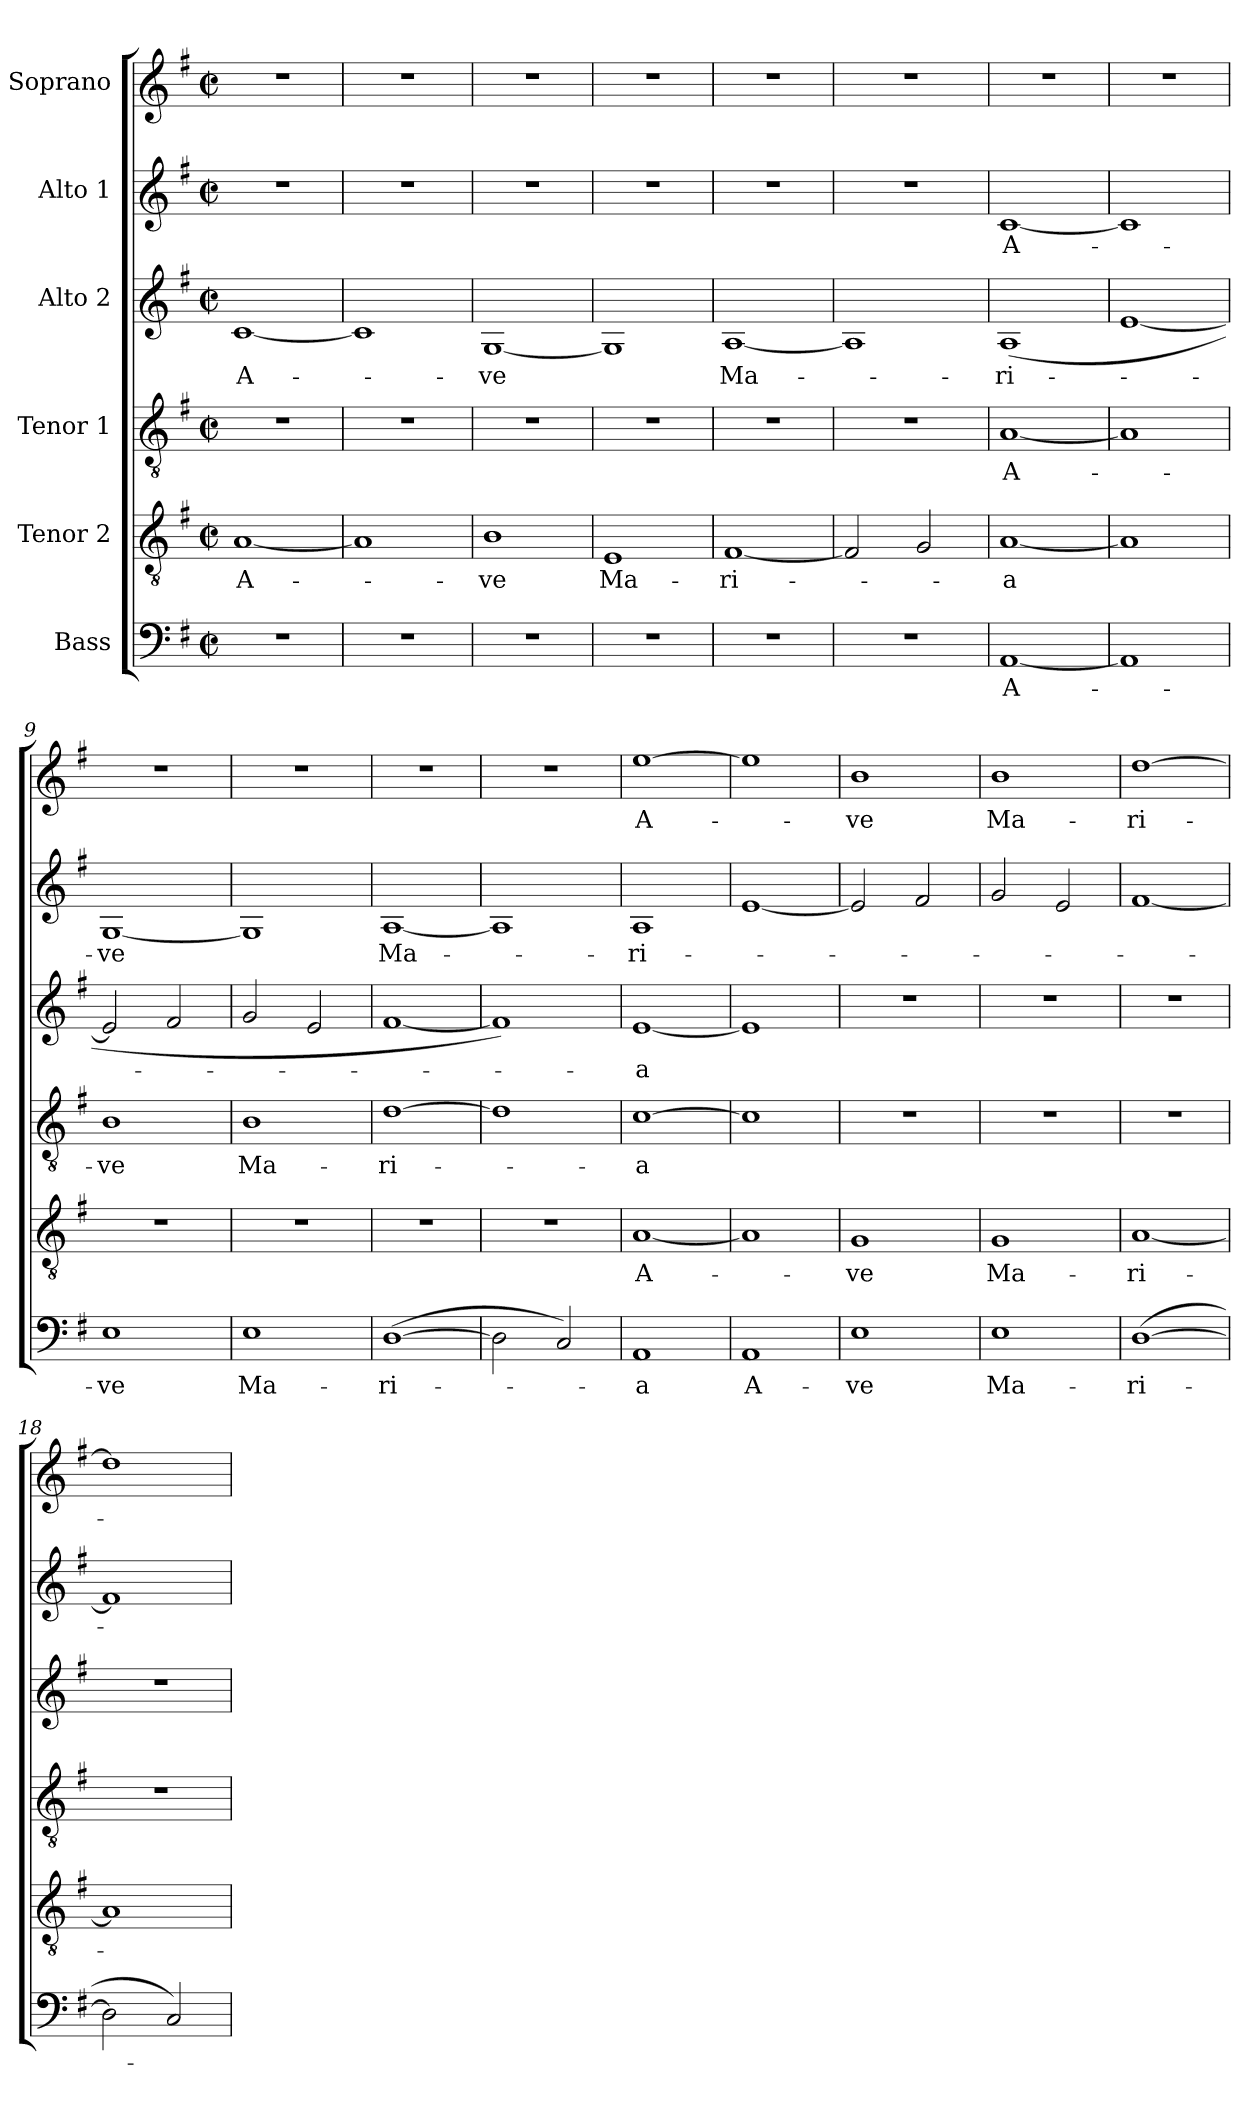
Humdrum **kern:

**kern	**text	**kern	**text	**kern	**text	**kern	**text	**kern	**text	**kern	**text
*part6	*part6	*part5	*part5	*part4	*part4	*part3	*part3	*part2	*part2	*part1	*part1
*staff6	*staff6	*staff5	*staff5	*staff4	*staff4	*staff3	*staff3	*staff2	*staff2	*staff1	*staff1
*I"Bass	*	*I"Tenor 2	*	*I"Tenor 1	*	*I"Alto 2	*	*I"Alto 1	*	*I"Soprano	*
*clefF4	*	*clefGv2	*	*clefGv2	*	*clefG2	*	*clefG2	*	*clefG2	*
*k[f#]	*	*k[f#]	*	*k[f#]	*	*k[f#]	*	*k[f#]	*	*k[f#]	*
*G:	*	*G:	*	*G:	*	*G:	*	*G:	*	*G:	*
*M2/2	*	*M2/2	*	*M2/2	*	*M2/2	*	*M2/2	*	*M2/2	*
*met(c|)	*	*met(c|)	*	*met(c|)	*	*met(c|)	*	*met(c|)	*	*met(c|)	*
*MM384	*	*MM384	*	*MM384	*	*MM384	*	*MM384	*	*MM384	*
=1	=1	=1	=1	=1	=1	=1	=1	=1	=1	=1	=1
!	!	!	!LO:LY:b	!	!	!	!LO:LY:b	!	!	!	!
1r	.	[1A	A-	1r	.	[1c	A-	1r	.	1r	.
=2	=2	=2	=2	=2	=2	=2	=2	=2	=2	=2	=2
1r	.	1A]	.	1r	.	1c]	.	1r	.	1r	.
=3	=3	=3	=3	=3	=3	=3	=3	=3	=3	=3	=3
!	!	!	!LO:LY:b	!	!	!	!LO:LY:b	!	!	!	!
1r	.	1B	-ve	1r	.	[1G	-ve	1r	.	1r	.
=4	=4	=4	=4	=4	=4	=4	=4	=4	=4	=4	=4
!	!	!	!LO:LY:b	!	!	!	!	!	!	!	!
1r	.	1E	Ma-	1r	.	1G]	.	1r	.	1r	.
=5	=5	=5	=5	=5	=5	=5	=5	=5	=5	=5	=5
!	!	!	!LO:LY:b	!	!	!	!LO:LY:b	!	!	!	!
1r	.	[1F#	-ri-	1r	.	[1A	Ma-	1r	.	1r	.
=6	=6	=6	=6	=6	=6	=6	=6	=6	=6	=6	=6
1r	.	2F#/]	.	1r	.	1A]	.	1r	.	1r	.
.	.	2G/	.	.	.	.	.	.	.	.	.
=7	=7	=7	=7	=7	=7	=7	=7	=7	=7	=7	=7
!	!LO:LY:b	!	!LO:LY:b	!	!LO:LY:b	!	!LO:LY:b	!	!LO:LY:b	!	!
[1AA	A-	[1A	-a	[1A	A-	(>1A	-ri-	[1c	A-	1r	.
=8	=8	=8	=8	=8	=8	=8	=8	=8	=8	=8	=8
1AA]	.	1A]	.	1A]	.	[1e	.	1c]	.	1r	.
!!LO:PB:g=z
=9	=9	=9	=9	=9	=9	=9	=9	=9	=9	=9	=9
!	!LO:LY:b	!	!	!	!LO:LY:b	!	!	!	!LO:LY:b	!	!
1E	-ve	1r	.	1B	-ve	2e/]	.	[1G	-ve	1r	.
.	.	.	.	.	.	2f#/	.	.	.	.	.
=10	=10	=10	=10	=10	=10	=10	=10	=10	=10	=10	=10
!	!LO:LY:b	!	!	!	!LO:LY:b	!	!	!	!	!	!
1E	Ma-	1r	.	1B	Ma-	2g/	.	1G]	.	1r	.
.	.	.	.	.	.	2e/	.	.	.	.	.
=11	=11	=11	=11	=11	=11	=11	=11	=11	=11	=11	=11
!	!LO:LY:b	!	!	!	!LO:LY:b	!	!	!	!LO:LY:b	!	!
(>[1D	-ri-	1r	.	[1d	-ri-	[1f#	.	[1A	Ma-	1r	.
=12	=12	=12	=12	=12	=12	=12	=12	=12	=12	=12	=12
2D\]	.	1r	.	1d]	.	1f#])	.	1A]	.	1r	.
2C/)	.	.	.	.	.	.	.	.	.	.	.
=13	=13	=13	=13	=13	=13	=13	=13	=13	=13	=13	=13
!	!LO:LY:b	!	!LO:LY:b	!	!LO:LY:b	!	!LO:LY:b	!	!LO:LY:b	!	!LO:LY:b
1AA	-a	[1A	A-	[1c	-a	[1e	-a	1A	-ri-	[1ee	A-
=14	=14	=14	=14	=14	=14	=14	=14	=14	=14	=14	=14
!	!LO:LY:b	!	!	!	!	!	!	!	!	!	!
1AA	A-	1A]	.	1c]	.	1e]	.	[1e	.	1ee]	.
=15	=15	=15	=15	=15	=15	=15	=15	=15	=15	=15	=15
!	!LO:LY:b	!	!LO:LY:b	!	!	!	!	!	!	!	!LO:LY:b
1E	-ve	1G	-ve	1r	.	1r	.	2e/]	.	1b	-ve
.	.	.	.	.	.	.	.	2f#/	.	.	.
=16	=16	=16	=16	=16	=16	=16	=16	=16	=16	=16	=16
!	!LO:LY:b	!	!LO:LY:b	!	!	!	!	!	!	!	!LO:LY:b
1E	Ma-	1G	Ma-	1r	.	1r	.	2g/	.	1b	Ma-
.	.	.	.	.	.	.	.	2e/	.	.	.
!!LO:LB:g=z
=17	=17	=17	=17	=17	=17	=17	=17	=17	=17	=17	=17
!	!LO:LY:b	!	!LO:LY:b	!	!	!	!	!	!	!	!LO:LY:b
(>[1D	-ri-	[1A	-ri-	1r	.	1r	.	[1f#	.	[1dd	-ri-
=18	=18	=18	=18	=18	=18	=18	=18	=18	=18	=18	=18
2D\]	.	1A]	.	1r	.	1r	.	1f#]	.	1dd]	.
2C/)	.	.	.	.	.	.	.	.	.	.	.
=	=	=	=	=	=	=	=	=	=	=	=
*-	*-	*-	*-	*-	*-	*-	*-	*-	*-	*-	*-
